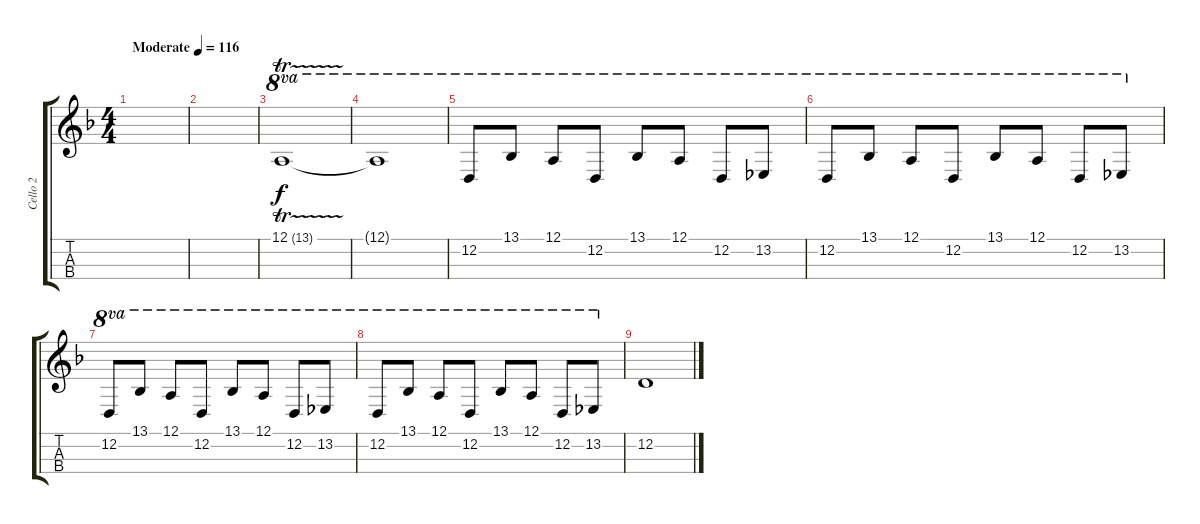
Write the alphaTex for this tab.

\track ("Cello 2" "Cello 2") {instrument cello}
\staff {score tabs}
\tuning (A3 D3 G2 C2) {hide}
\ts (4 4)
\tempo (116 "Moderate")
\clef g2
\ks f
|
|
12.1{tr (13 32)}.1{ot 8va volume 12} |
12.1{t}.1{ot 8va} |
12.2.8{ot 8va} 13.1.8{ot 8va} 12.1.8{ot 8va} 12.2.8{ot 8va} 13.1.8{ot 8va} 12.1.8{ot 8va} 12.2.8{ot 8va} 13.2.8{ot 8va} |
12.2.8{ot 8va} 13.1.8{ot 8va} 12.1.8{ot 8va} 12.2.8{ot 8va} 13.1.8{ot 8va} 12.1.8{ot 8va} 12.2.8{ot 8va} 13.2.8{ot 8va} |
12.2.8{ot 8va} 13.1.8{ot 8va} 12.1.8{ot 8va} 12.2.8{ot 8va} 13.1.8{ot 8va} 12.1.8{ot 8va} 12.2.8{ot 8va} 13.2.8{ot 8va} |
12.2.8{ot 8va} 13.1.8{ot 8va} 12.1.8{ot 8va} 12.2.8{ot 8va} 13.1.8{ot 8va} 12.1.8{ot 8va} 12.2.8{ot 8va} 13.2.8{ot 8va} |
12.2.1
